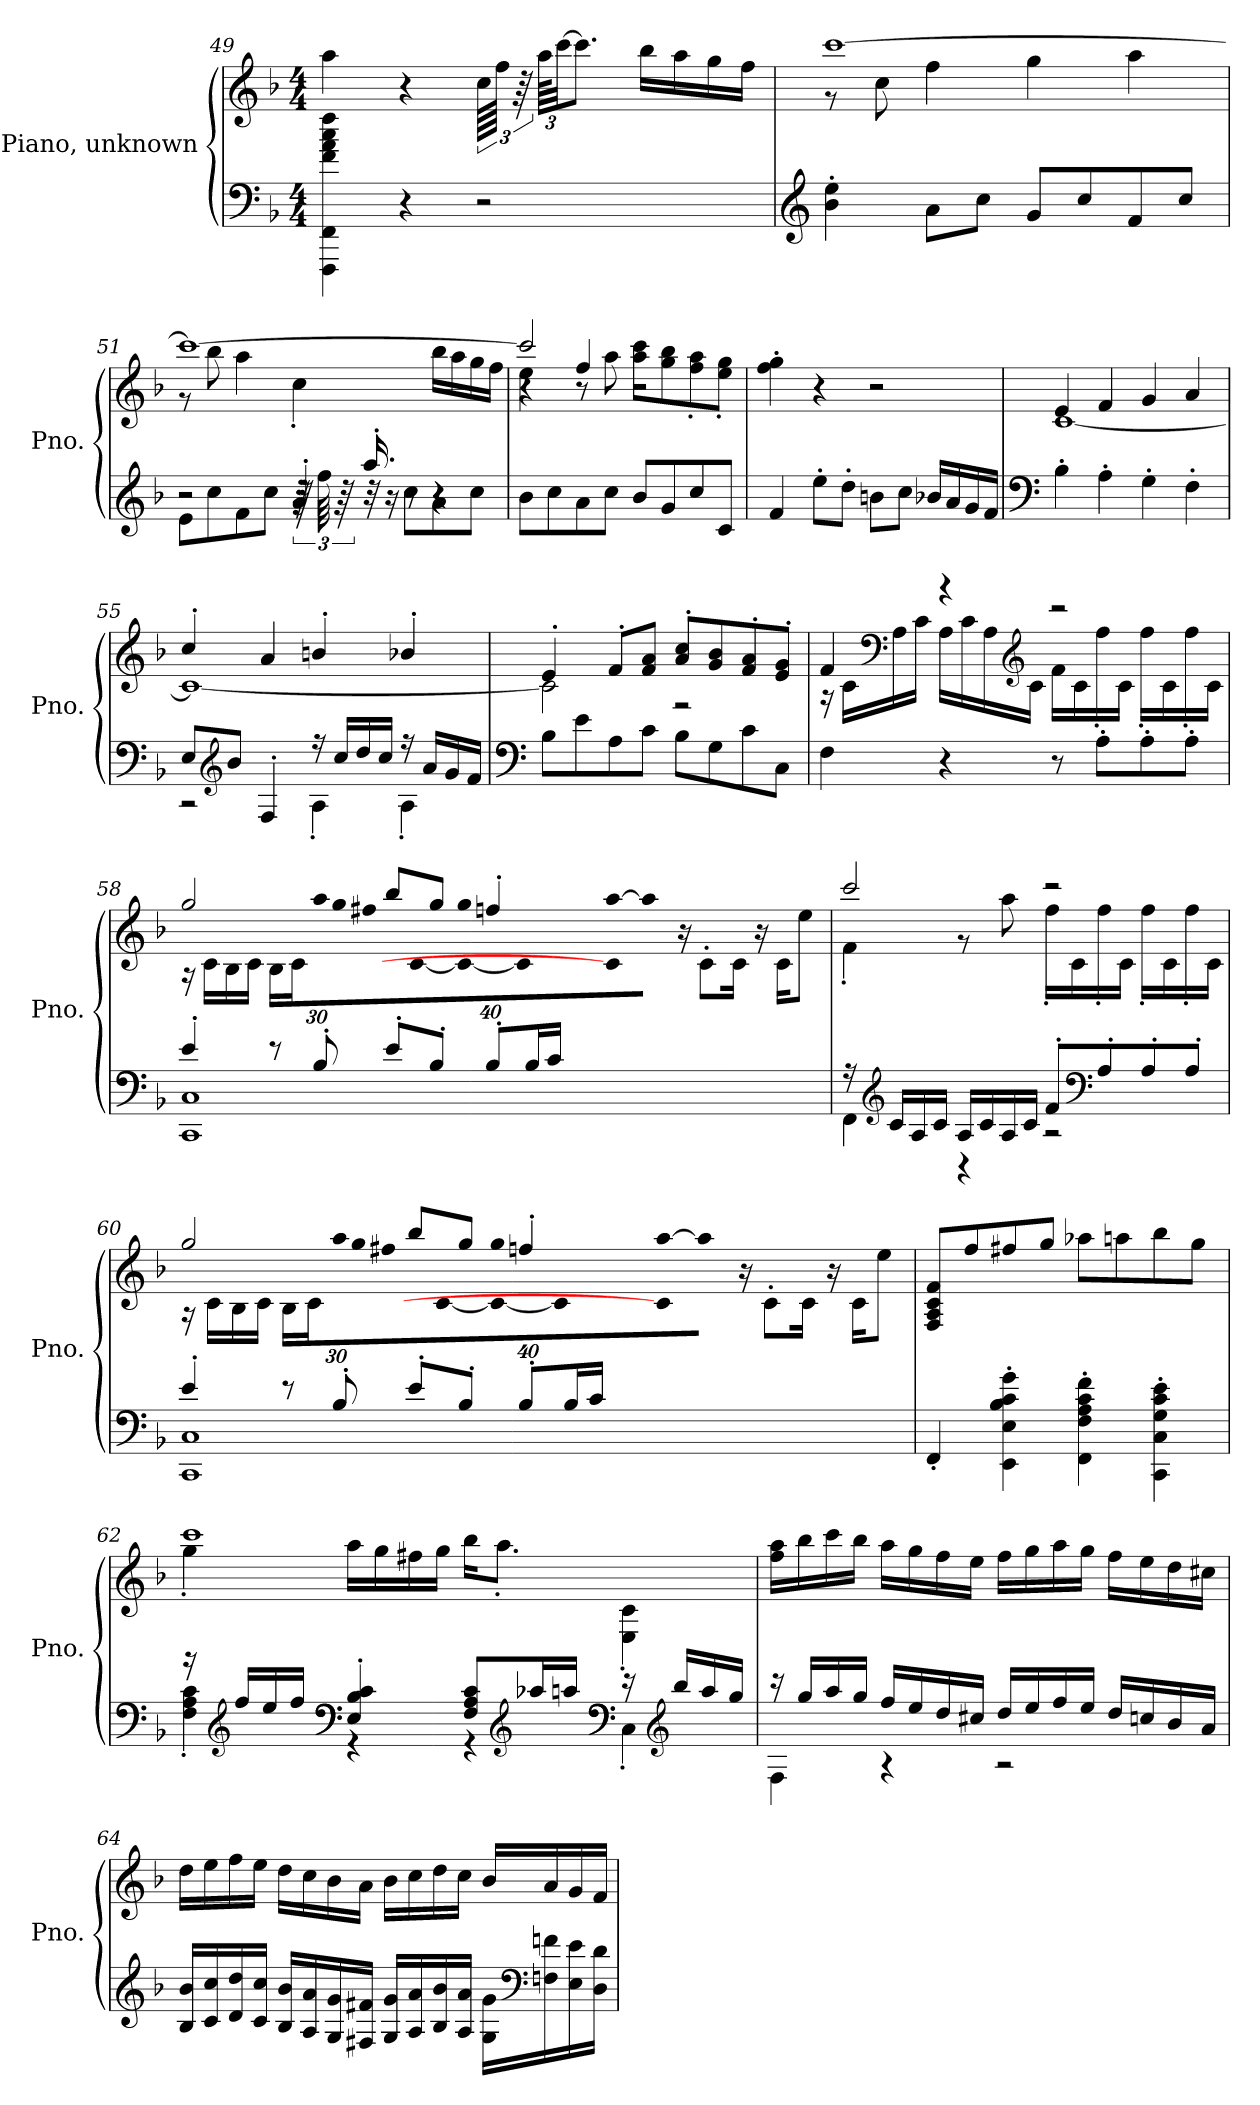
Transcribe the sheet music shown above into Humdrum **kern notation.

**kern	**kern
*part1	*part1
*staff2	*staff1
*I"Piano, unknown	*
*I'Pno.	*
*clefF4	*clefG2
*k[b-]	*k[b-]
*M4/4	*M4/4
=49	=49
4FFF\ 4FF\ 4f\ 4a\ 4cc\ 4ff\	4aa\
4r	4r
2r	96cc\LLLL
.	96ff\JJJJ
.	96r
*	*Xbrackettup
.	96aa\KLLL
.	[48ccc\JJ
.	8.ccc\J]
.	16bb-\LL
.	16aa\
.	16gg\
.	16ff\JJ
=50	=50
*clefG2	*
*	*^
4b-\' 4ee\'	[1ccc	8r
.	.	8cc\
8a\L	.	4ff\
8cc\J	.	.
8g/L	.	4gg\
8cc/	.	.
8f/	.	4aa\
8cc/J	.	.
=51	=51	=51
*^	*	*
*	*^	*	*
2r	8e\L	2r	1ccc_	8r
.	8cc\	.	.	8bb-\
.	8f\	.	.	4aa\
.	8cc\J	.	.	.
32r	96r	4a'/	.	4cc'\
.	96ff\	.	.	.
.	96r	.	.	.
16.aa'/	32r	.	.	.
.	16r	.	.	.
8r	8cc\L	.	.	.
4r	8a\	4r	.	16bb-\LL
.	.	.	.	16aa\
.	8cc\J	.	.	16gg\
.	.	.	.	16ff\JJ
*v	*v	*v	*	*
!!LO:LB:g=z
=52	=52	=52
*	*	*^
8b-\L	2ccc/]	4ee\	4r
8cc\	.	.	.
8a\	.	8r	4ff/
8cc\J	.	8aa\	.
8b-/L	2r	8aa\ 8ccc\L	2r
8g/	.	8gg\ 8bb-\	.
8cc/	.	8ff\' 8aa\'	.
8c/J	.	8ee\' 8gg\'J	.
*	*v	*v	*v
=53	=53
4f/	4ff\' 4gg\'
8ee'\L	4r
8dd'\J	.
8bn\L	2r
8cc\J	.
16b-X/LL	.
16a/	.
16g/	.
16f/JJ	.
=54	=54
*clefF4	*
*	*^
4B-'\	4e/	[1c
4A'\	4f/	.
4G'\	4g/	.
4F'\	4a/	.
=55	=55	=55
*^	*	*
8E/L	2r	4cc'/	1c_
*clefG2	*	*	*
8b-/J	.	.	.
4F'/	.	4a/	.
16r	4A'\	4bn'/	.
16cc/LL	.	.	.
16dd/	.	.	.
16cc/JJ	.	.	.
16r	4A'\	4b-X'/	.
16a/LL	.	.	.
16g/	.	.	.
16f/JJ	.	.	.
*v	*v	*	*
!!LO:LB:g=z	!!
=56	=56	=56
*clefF4	*	*
8B-\L	4e'/	2c\]
8e\	.	.
8A\	8f'/L	.
8c\J	8f/ 8a/J	.
8B-\L	8a/' 8cc/'L	2r
8G\	8g/ 8b-/	.
8c\	8f/' 8a/'	.
8C\J	8e/' 8g/'J	.
=57	=57	=57
4F\	4f/	16r
.	.	16c\LL
*	*clefF4	*
.	.	16A\
.	.	16c\JJ
4r	4r	16A\LL
.	.	16c\
.	.	16A\
*	*clefG2	*
.	.	16c\JJ
8r	2r	16f\LL
.	.	16c\
8A'\L	.	16ff'\
.	.	16c\JJ
8A'\	.	16ff'\LL
.	.	16c\
8A'\J	.	16ff'\
.	.	16c\JJ
!!LO:LB:g=z	!!
=58	=58	=58
*^	*	*
4e'/	1CC 1C	2gg/	16r
.	.	.	16c\LL
.	.	.	16B-\
.	.	.	16c\JJ
8r	.	.	16B-\LL
.	.	.	16c\
!	!	!	!LO:N:vis=64
8B-'/	.	.	960%17aa\KL
!	!	!	!LO:N:vis=32
.	.	.	640%23gg\
!	!	!	!LO:N:vis=256
.	.	.	1920%17ff#X\LL
!	!	!	!LO:N:vis=256
.	.	.	[1920%17c\J
!	!	!	!LO:N:vis=64
.	.	.	960%17c\_ 960%17gg\
!	!	!	!LO:N:vis=64
.	.	.	960%17c\_
.	.	.	1920ryy
!	!	!	!LO:N:vis=256
.	.	.	1920%17c\] [1920%17aa\L
!	!	!	!LO:N:vis=256
.	.	.	1920%17aa\JJJJJ]
8e'/L	.	8bb-/L	16r
.	.	.	8c'\L
8B-'/J	.	8gg/J	.
.	.	.	16c\Jk
8B-'/L	.	4ffn'/	16r
.	.	.	16c\KL
16B-/L	.	.	8ee\J
16c/JJ	.	.	.
!!LO:LB:g=z	!!
=59	=59	=59	=59
16r	4FF\	2ccc/	4f'\
*clefG2	*	*	*
16c/LL	.	.	.
16A/	.	.	.
16c/JJ	.	.	.
16A/LL	4r	.	8r
16c/	.	.	.
16A/	.	.	8aa\
16c/JJ	.	.	.
8f'/L	2r	2r	16ff'\LL
.	.	.	16c\
*clefF4	*	*	*
8A'/	.	.	16ff'\
.	.	.	16c\JJ
8A'/	.	.	16ff'\LL
.	.	.	16c\
8A'/J	.	.	16ff'\
.	.	.	16c\JJ
!!LO:PB:g=z	!!
=60	=60	=60	=60
4e'/	1CC 1C	2gg/	16r
.	.	.	16c\LL
.	.	.	16B-\
.	.	.	16c\JJ
8r	.	.	16B-\LL
.	.	.	16c\
!	!	!	!LO:N:vis=64
8B-'/	.	.	960%17aa\KL
!	!	!	!LO:N:vis=32
.	.	.	640%23gg\
!	!	!	!LO:N:vis=256
.	.	.	1920%17ff#X\LL
!	!	!	!LO:N:vis=256
.	.	.	[1920%17c\J
!	!	!	!LO:N:vis=64
.	.	.	960%17c\_ 960%17gg\
!	!	!	!LO:N:vis=64
.	.	.	960%17c\_
.	.	.	1920ryy
!	!	!	!LO:N:vis=256
.	.	.	1920%17c\] [1920%17aa\L
!	!	!	!LO:N:vis=256
.	.	.	1920%17aa\JJJJJ]
8e'/L	.	8bb-/L	16r
.	.	.	8c'\L
8B-'/J	.	8gg/J	.
.	.	.	16c\Jk
8B-'/L	.	4ffn'/	16r
.	.	.	16c\KL
16B-/L	.	.	8ee\J
16c/JJ	.	.	.
*v	*v	*	*
*	*v	*v
=61	=61
4FF'/	8F/ 8A/ 8c/ 8f/L
.	8ff/
4EE\' 4E\' 4B-\' 4c\' 4g\'	8ff#X/
.	8gg/J
4FF\' 4F\' 4A\' 4c\' 4f\'	8aa-X\L
.	8aan\
4CC\' 4C\' 4G\' 4c\' 4e\'	8bb-\
.	8gg\J
!!LO:LB:g=z
=62	=62
*^	*^
16r	4F\' 4A\' 4c\'	1ccc	4gg'\
*clefG2	*	*	*
16ff/LL	.	.	.
16ee/	.	.	.
16ff/JJ	.	.	.
*clefF4	*	*	*
4E/' 4B-/' 4c/'	4r	.	16aa\LL
.	.	.	16gg\
.	.	.	16ff#X\
.	.	.	16gg\JJ
8F/ 8A/ 8c/L	4r	.	16bb-\KL
.	.	.	8.aa'\J
*clefG2	*	*	*
16aa-X/L	.	.	.
16aan/JJ	.	.	.
*clefF4	*	*	*
16r	4C'\	.	4E\' 4c\'
*clefG2	*	*	*
16bb-/LL	.	.	.
16aa/	.	.	.
16gg/JJ	.	.	.
*	*	*v	*v
!!LO:LB:g=z
=63	=63	=63
16r	4F\	16ff\ 16aa\LL
16gg/LL	.	16bb-\
16aa/	.	16ccc\
16gg/JJ	.	16bb-\JJ
16ff/LL	4r	16aa\LL
16ee/	.	16gg\
16dd/	.	16ff\
16cc#X/JJ	.	16ee\JJ
16dd/LL	2r	16ff\LL
16ee/	.	16gg\
16ff/	.	16aa\
16ee/JJ	.	16gg\JJ
16dd/LL	.	16ff\LL
16ccn/	.	16ee\
16b-/	.	16dd\
16a/JJ	.	16cc#X\JJ
*v	*v	*
=64	=64
16B-/ 16b-/LL	16dd\LL
16c/ 16cc/	16ee\
16d/ 16dd/	16ff\
16c/ 16cc/JJ	16ee\JJ
16B-/ 16b-/LL	16dd\LL
16A/ 16a/	16cc\
16G/ 16g/	16b-\
16F#X/ 16f#X/JJ	16a\JJ
16G/ 16g/LL	16b-\LL
16A/ 16a/	16cc\
16B-/ 16b-/	16dd\
16A/ 16a/JJ	16cc\JJ
16G\ 16g\LL	16b-/LL
*clefF4	*
16Fn\ 16fn\	16a/
16E\ 16e\	16g/
16D\ 16d\JJ	16f/JJ
=	=
*-	*-
